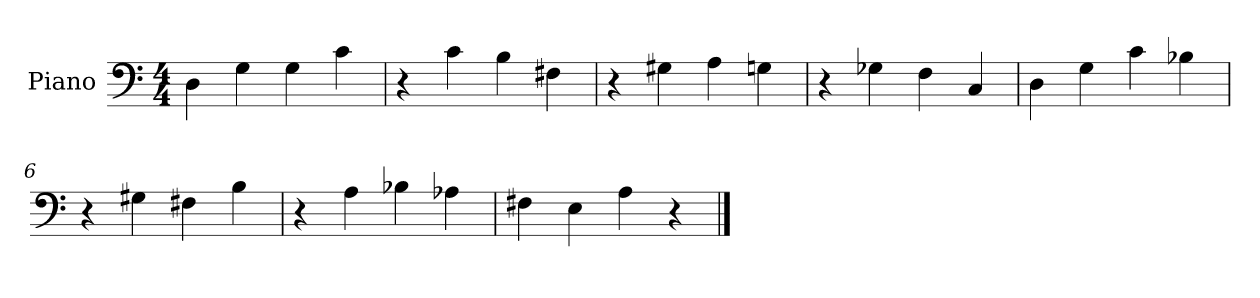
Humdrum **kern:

**kern
*part1
*staff1
*I"Piano
*I'Pno
*clefF4
*k[]
*M4/4
=1
4D\
4G\
4G\
4c\
=2
4r
4c\
4B\
4F#X\
=3
4r
4G#X\
4A\
4Gn\
=4
4r
4G-X\
4F\
4C/
=5
4D\
4G\
4c\
4B-X\
=6
4r
4G#X\
4F#X\
4B\
=7
4r
4A\
4B-X\
4A-X\
=8
4F#X\
4E\
4A\
4r
==
*-
